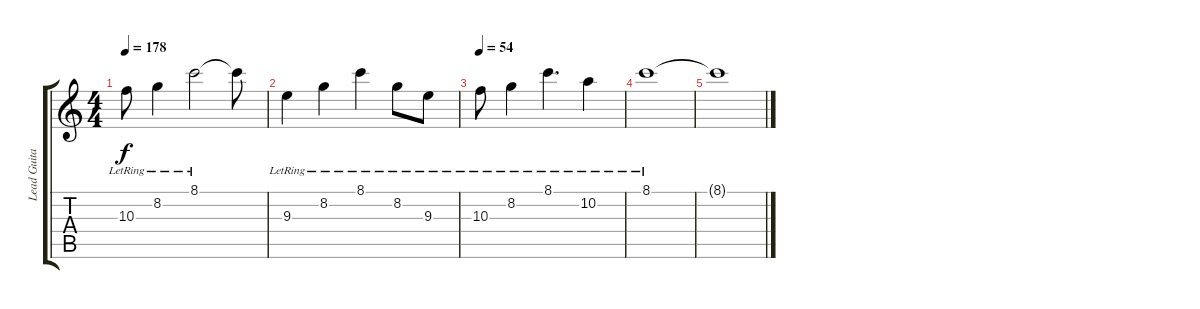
\track ("Lead Guitar I" "Lead Guita") {instrument distortionguitar}
\staff {score tabs}
\tuning (E4 B3 G3 D3 A2 E2) {hide}
\ts (4 4)
\tempo 178
\clef g2
\ks c
10.3{lr}.8{dy f} 8.2{lr}.4 8.1{lr}.2 8.1{t}.8 |
9.3{lr}.4 8.2{lr}.4 8.1{lr}.4 8.2{lr}.8 9.3{lr}.8 |
\tempo 54
10.3{lr}.8 8.2{lr}.4 8.1{lr}.4{d} 10.2{lr}.4 |
8.1{lr}.1 |
8.1{t}.1
